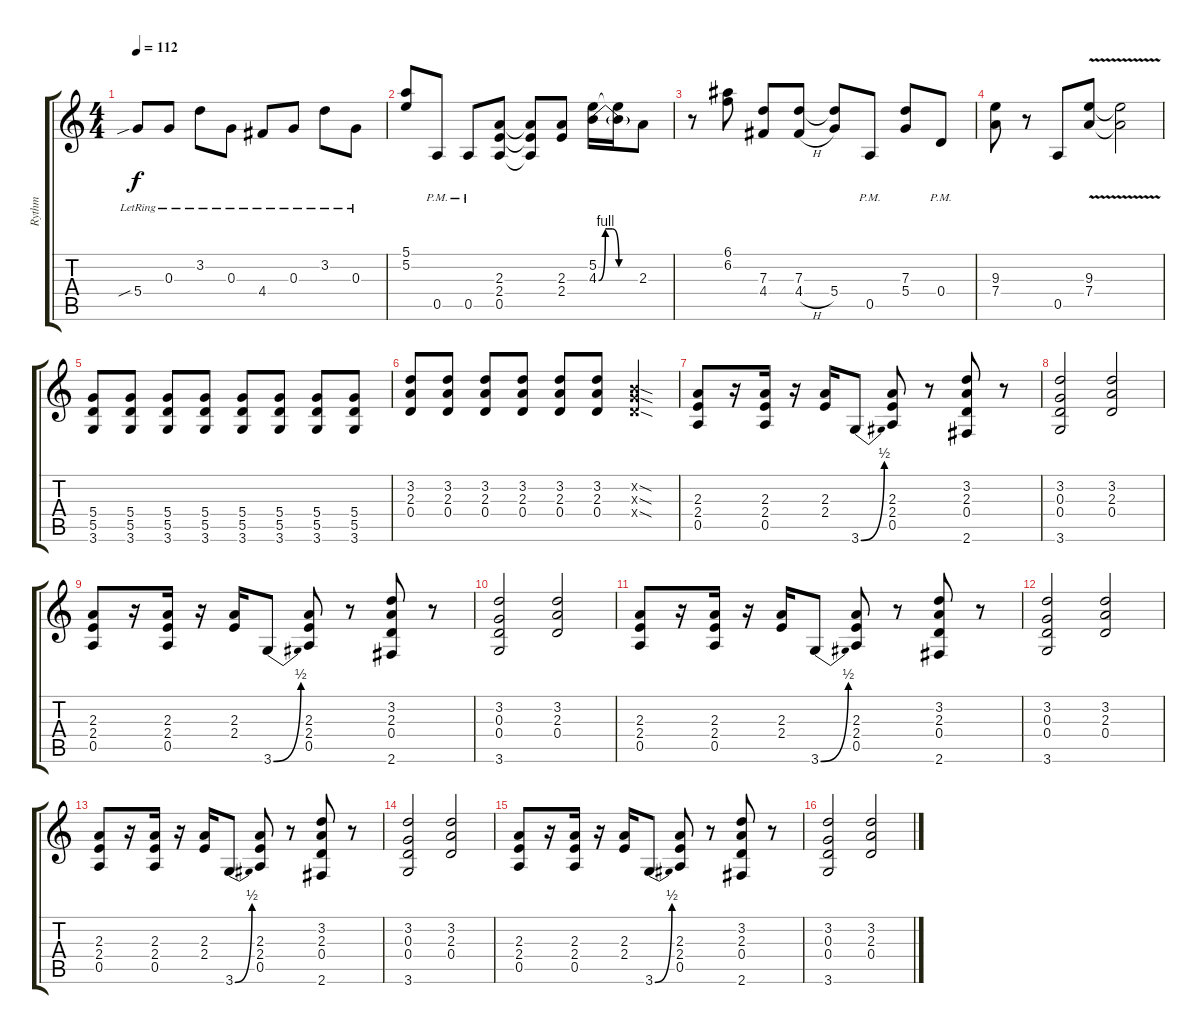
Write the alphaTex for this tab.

\track ("Rythm" "Rythm") {instrument electricguitarclean}
\staff {score tabs}
\tuning (E4 B3 G3 D3 A2 E2) {hide}
\ts (4 4)
\tempo 112
\clef g2
\ks c
5.4{sib lr}.8{dy f} 0.3{lr}.8 3.2{lr}.8 0.3{lr}.8 4.4{lr}.8 0.3{lr}.8 3.2{lr}.8 0.3{lr}.8 |
(5.1 5.2).8 0.5{pm}.8 0.5{pm}.8 (2.3 2.4 0.5).8 (2.3{t} 2.4{t} 0.5{t}).8 (2.3 2.4).8 (5.2 4.3{be (custom 0 0 10 4 20 4 30 0 60 0)}).16 (5.2{t} 4.3{t}).16 2.3.8 |
r.8 (6.1 6.2).8 (7.3 4.4).8 (7.3 4.4{h}).8 (7.3{t} 5.4).8 0.5{pm}.8 (7.3 5.4).8 0.4{pm}.8 |
(9.3 7.4).8 r.8 0.5.8 (9.3{v} 7.4{v}).8 (9.3{t} 7.4{t}).2 |
(5.4 5.5 3.6).8 (5.4 5.5 3.6).8 (5.4 5.5 3.6).8 (5.4 5.5 3.6).8 (5.4 5.5 3.6).8 (5.4 5.5 3.6).8 (5.4 5.5 3.6).8 (5.4 5.5 3.6).8 |
(3.2 2.3 0.4).8 (3.2 2.3 0.4).8 (3.2 2.3 0.4).8 (3.2 2.3 0.4).8 (3.2 2.3 0.4).8 (3.2 2.3 0.4).8 (0.2{sod x} 0.3{sod x} 0.4{sod x}).4 |
(2.3 2.4 0.5).8 r.16 (2.3 2.4 0.5).16 r.16 (2.3 2.4).16 3.6{be (bend 0 0 60 2)}.8 (2.3 2.4 0.5).8 r.8 (3.2 2.3 0.4 2.6).8 r.8 |
(3.2 0.3 0.4 3.6).2 (3.2 2.3 0.4).2 |
(2.3 2.4 0.5).8 r.16 (2.3 2.4 0.5).16 r.16 (2.3 2.4).16 3.6{be (bend 0 0 60 2)}.8 (2.3 2.4 0.5).8 r.8 (3.2 2.3 0.4 2.6).8 r.8 |
(3.2 0.3 0.4 3.6).2 (3.2 2.3 0.4).2 |
(2.3 2.4 0.5).8 r.16 (2.3 2.4 0.5).16 r.16 (2.3 2.4).16 3.6{be (bend 0 0 60 2)}.8 (2.3 2.4 0.5).8 r.8 (3.2 2.3 0.4 2.6).8 r.8 |
(3.2 0.3 0.4 3.6).2 (3.2 2.3 0.4).2 |
(2.3 2.4 0.5).8 r.16 (2.3 2.4 0.5).16 r.16 (2.3 2.4).16 3.6{be (bend 0 0 60 2)}.8 (2.3 2.4 0.5).8 r.8 (3.2 2.3 0.4 2.6).8 r.8 |
(3.2 0.3 0.4 3.6).2 (3.2 2.3 0.4).2 |
(2.3 2.4 0.5).8 r.16 (2.3 2.4 0.5).16 r.16 (2.3 2.4).16 3.6{be (bend 0 0 60 2)}.8 (2.3 2.4 0.5).8 r.8 (3.2 2.3 0.4 2.6).8 r.8 |
(3.2 0.3 0.4 3.6).2 (3.2 2.3 0.4).2
